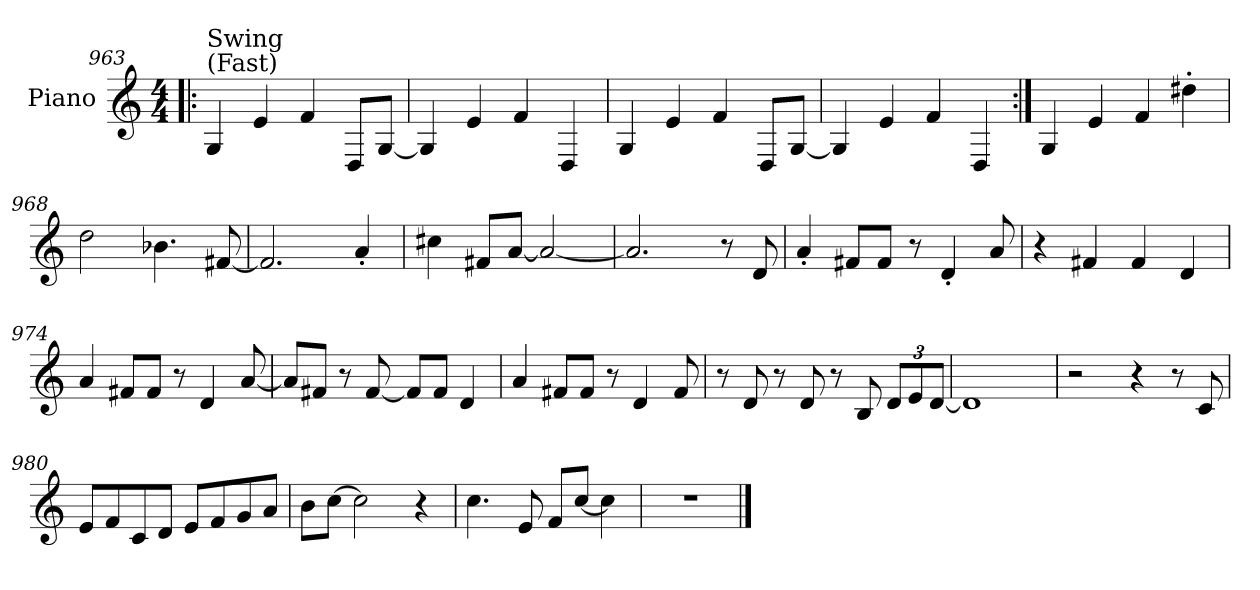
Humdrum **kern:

**kern
*part1
*staff1
*I"Piano
*I'Pno.
!!LO:PB:g=z
*clefG2
*k[]
*M4/4
*MM210
=963!|:
!LO:TX:a:t=(Fast)
!LO:TX:t=Swing
4G/
4e/
4f/
8D/L
[8G/J
=964
4G/]
4e/
4f/
4D/
=965
4G/
4e/
4f/
8D/L
[8G/J
=966
4G/]
4e/
4f/
4D/
=967:|!
4G/
4e/
4f/
4dd#X'\
!!LO:LB:g=z
=968
2dd\
4.b-X\
[8f#X/
=969
2.f#/]
4a'/
=970
4cc#X\
8f#X/L
[8a/J
2a/_
=971
2.a/]
8r
8d/
!!LO:LB:g=z
=972
4a'/
8f#X/L
8f#/J
8r
4d'/
8a/
=973
4r
4f#X/
4f#/
4d/
=974
4a/
8f#X/L
8f#/J
8r
4d/
[8a/
=975
8a/L]
8f#X/J
8r
[8f#/
8f#/L]
8f#/J
4d/
!!LO:LB:g=z
=976
4a/
8f#X/L
8f#/J
8r
4d/
8f#/
=977
8r
8d/
8r
8d/
8r
8B/
*Xbrackettup
12d/L
12e/
[12d/J
=978
1d]
=979
2r
4r
8r
8c/
!!LO:LB:g=z
=980
8e/L
8f/
8c/
8d/J
8e/L
8f/
8g/
8a/J
=981
8b\L
[8cc\J
2cc\]
4r
=982
4.cc\
8e/
8f/L
[8cc/J
4cc\]
=983
1r
==
*-
